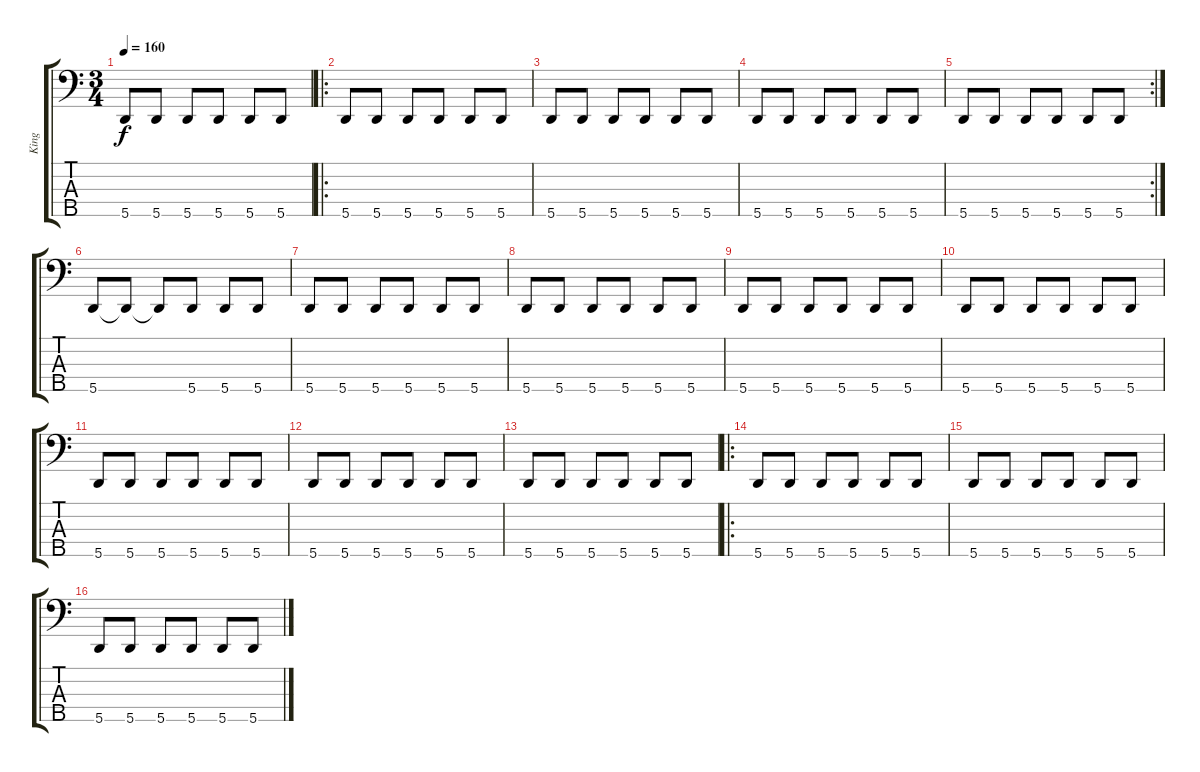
\track ("King" "King") {instrument electricbassfinger}
\staff {score tabs}
\tuning (F2 C2 G1 D1 A0) {hide}
\ts (3 4)
\tempo 160
\clef f4
\ks c
5.5.8{dy f} 5.5.8 5.5.8 5.5.8 5.5.8 5.5.8 |
\ro
5.5.8 5.5.8 5.5.8 5.5.8 5.5.8 5.5.8 |
5.5.8 5.5.8 5.5.8 5.5.8 5.5.8 5.5.8 |
5.5.8 5.5.8 5.5.8 5.5.8 5.5.8 5.5.8 |
\rc 2
5.5.8 5.5.8 5.5.8 5.5.8 5.5.8 5.5.8 |
5.5.8 5.5{t}.8 5.5{t}.8 5.5.8 5.5.8 5.5.8 |
5.5.8 5.5.8 5.5.8 5.5.8 5.5.8 5.5.8 |
5.5.8 5.5.8 5.5.8 5.5.8 5.5.8 5.5.8 |
5.5.8 5.5.8 5.5.8 5.5.8 5.5.8 5.5.8 |
5.5.8 5.5.8 5.5.8 5.5.8 5.5.8 5.5.8 |
5.5.8 5.5.8 5.5.8 5.5.8 5.5.8 5.5.8 |
5.5.8 5.5.8 5.5.8 5.5.8 5.5.8 5.5.8 |
5.5.8 5.5.8 5.5.8 5.5.8 5.5.8 5.5.8 |
\ro
5.5.8 5.5.8 5.5.8 5.5.8 5.5.8 5.5.8 |
5.5.8 5.5.8 5.5.8 5.5.8 5.5.8 5.5.8 |
5.5.8 5.5.8 5.5.8 5.5.8 5.5.8 5.5.8
